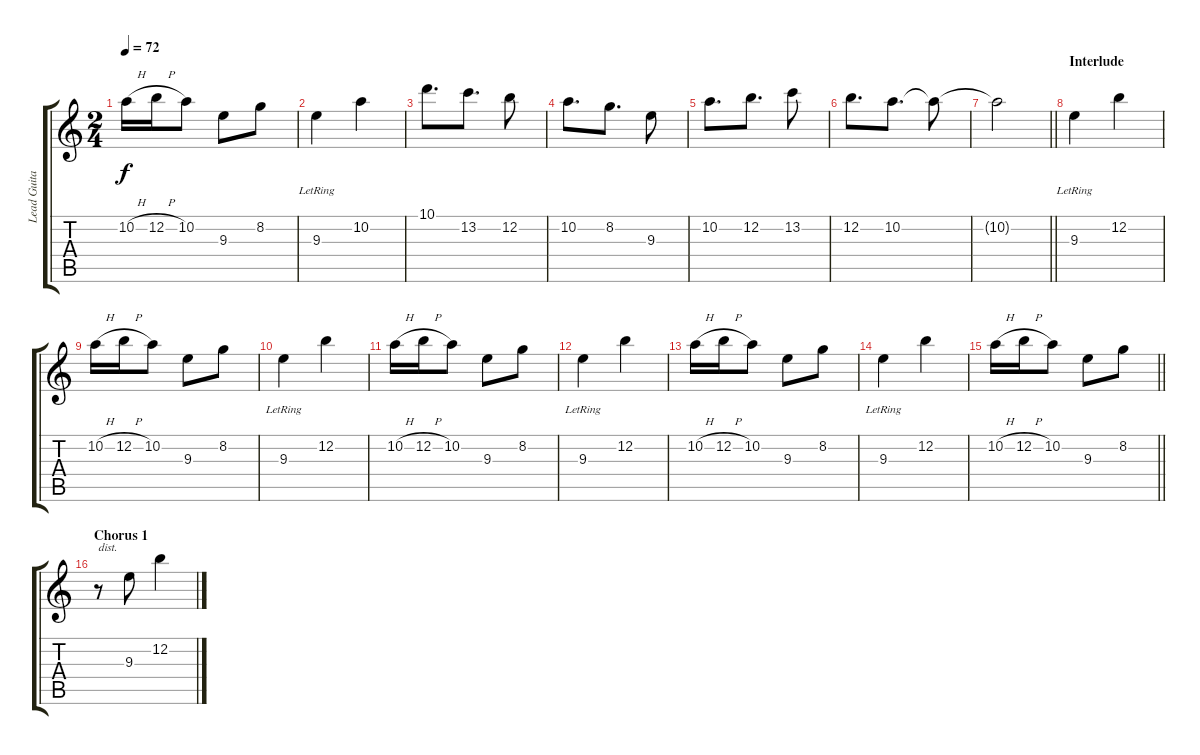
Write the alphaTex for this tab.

\track ("Lead Guitar" "Lead Guita") {instrument electricguitarclean}
\staff {score tabs}
\tuning (E4 B3 G3 D3 A2 E2) {hide}
\ts (2 4)
\tempo 72
\clef g2
\ks c
10.2{h}.16{dy f} 12.2{h}.16 10.2.8 9.3.8 8.2.8 |
9.3{lr}.4 10.2.4 |
10.1.8{d} 13.2.8{d} 12.2.8 |
10.2.8{d} 8.2.8{d} 9.3.8 |
10.2.8{d} 12.2.8{d} 13.2.8 |
12.2.8{d} 10.2.8{d} 10.2{t}.8 |
\barLineRight lightlight
10.2{t}.2 |
\section ("" "Interlude")
9.3{lr}.4 12.2.4 |
10.2{h}.16 12.2{h}.16 10.2.8 9.3.8 8.2.8 |
9.3{lr}.4 12.2.4 |
10.2{h}.16 12.2{h}.16 10.2.8 9.3.8 8.2.8 |
9.3{lr}.4 12.2.4 |
10.2{h}.16 12.2{h}.16 10.2.8 9.3.8 8.2.8 |
9.3{lr}.4 12.2.4 |
\barLineRight lightlight
10.2{h}.16 12.2{h}.16 10.2.8 9.3.8 8.2.8 |
\section ("" "Chorus 1")
r.8{txt "dist." instrument overdrivenguitar} 9.3.8 12.2.4
